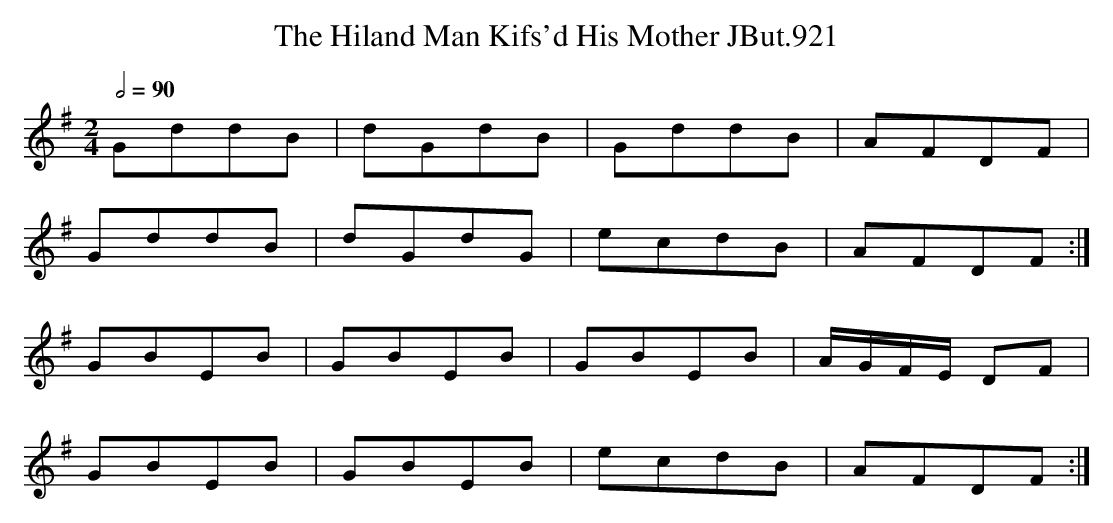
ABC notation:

X:1
T:Hiland Man Kifs'd His Mother JBut.921, The
M:2/4
L:1/8
Q:1/2=90
K:G
GddB | dGdB | GddB | AFDF |
GddB | dGdG | ecdB | AFDF :|
GBEB | GBEB | GBEB | A/G/F/E/ DF |
GBEB | GBEB | ecdB | AFDF :|
